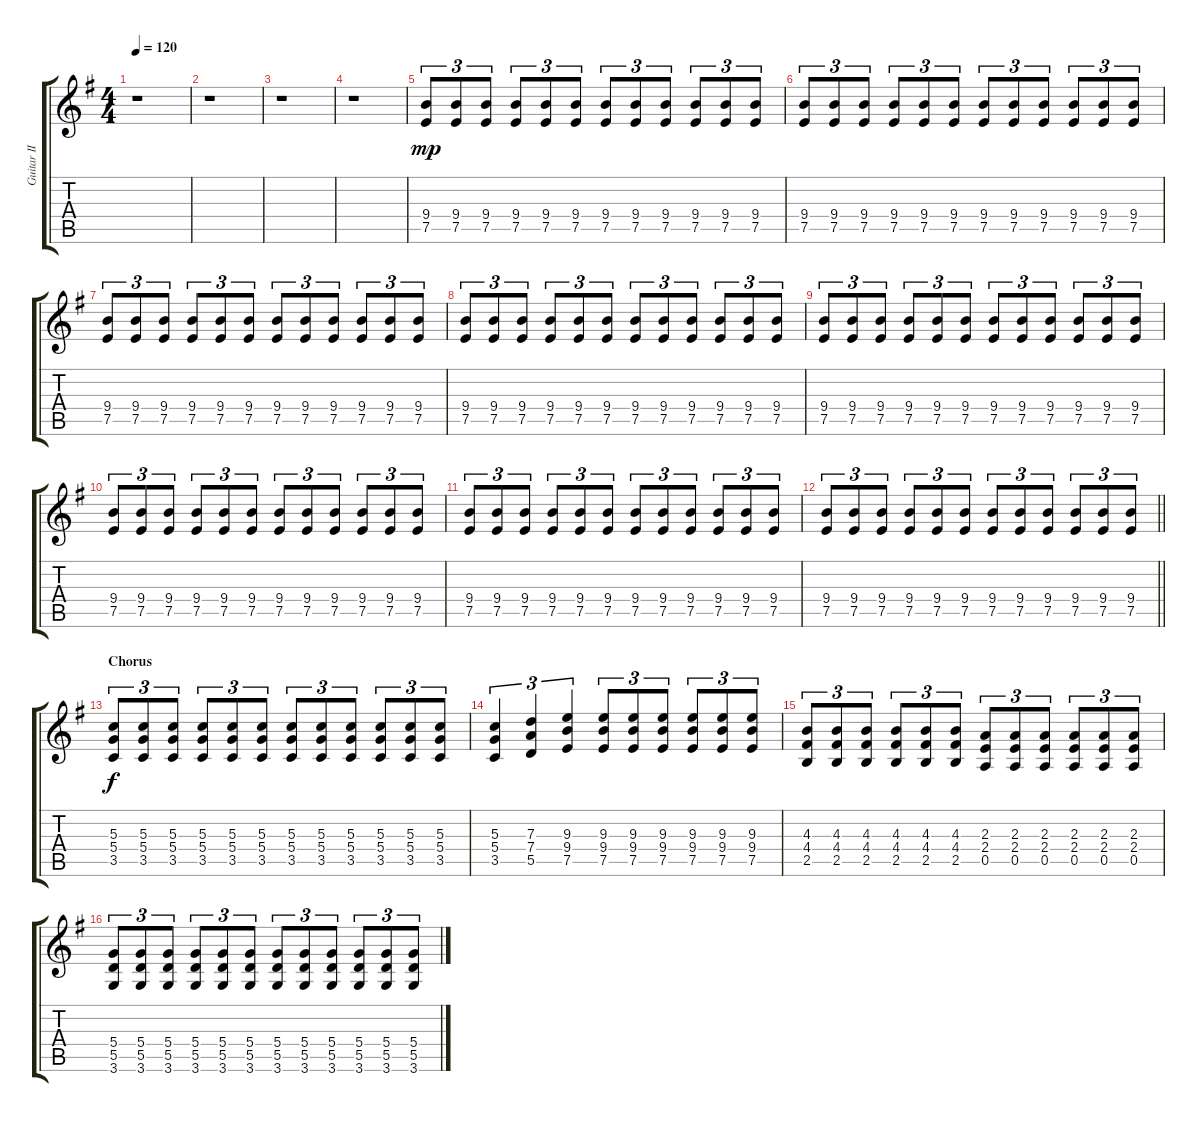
\track ("Guitar II" "Guitar II") {instrument distortionguitar}
\staff {score tabs}
\tuning (E4 B3 G3 D3 A2 E2) {hide}
\ts (4 4)
\tempo 120
\clef g2
\ks eminor
r.1{dy f} |
r.1 |
r.1 |
r.1 |
(9.4 7.5).8{tu (3 2) dy mp volume 12} (9.4 7.5).8{tu (3 2)} (9.4 7.5).8{tu (3 2)} (9.4 7.5).8{tu (3 2)} (9.4 7.5).8{tu (3 2)} (9.4 7.5).8{tu (3 2)} (9.4 7.5).8{tu (3 2)} (9.4 7.5).8{tu (3 2)} (9.4 7.5).8{tu (3 2)} (9.4 7.5).8{tu (3 2)} (9.4 7.5).8{tu (3 2)} (9.4 7.5).8{tu (3 2)} |
(9.4 7.5).8{tu (3 2)} (9.4 7.5).8{tu (3 2)} (9.4 7.5).8{tu (3 2)} (9.4 7.5).8{tu (3 2)} (9.4 7.5).8{tu (3 2)} (9.4 7.5).8{tu (3 2)} (9.4 7.5).8{tu (3 2)} (9.4 7.5).8{tu (3 2)} (9.4 7.5).8{tu (3 2)} (9.4 7.5).8{tu (3 2)} (9.4 7.5).8{tu (3 2)} (9.4 7.5).8{tu (3 2)} |
(9.4 7.5).8{tu (3 2)} (9.4 7.5).8{tu (3 2)} (9.4 7.5).8{tu (3 2)} (9.4 7.5).8{tu (3 2)} (9.4 7.5).8{tu (3 2)} (9.4 7.5).8{tu (3 2)} (9.4 7.5).8{tu (3 2)} (9.4 7.5).8{tu (3 2)} (9.4 7.5).8{tu (3 2)} (9.4 7.5).8{tu (3 2)} (9.4 7.5).8{tu (3 2)} (9.4 7.5).8{tu (3 2)} |
(9.4 7.5).8{tu (3 2)} (9.4 7.5).8{tu (3 2)} (9.4 7.5).8{tu (3 2)} (9.4 7.5).8{tu (3 2)} (9.4 7.5).8{tu (3 2)} (9.4 7.5).8{tu (3 2)} (9.4 7.5).8{tu (3 2)} (9.4 7.5).8{tu (3 2)} (9.4 7.5).8{tu (3 2)} (9.4 7.5).8{tu (3 2)} (9.4 7.5).8{tu (3 2)} (9.4 7.5).8{tu (3 2)} |
(9.4 7.5).8{tu (3 2)} (9.4 7.5).8{tu (3 2)} (9.4 7.5).8{tu (3 2)} (9.4 7.5).8{tu (3 2)} (9.4 7.5).8{tu (3 2)} (9.4 7.5).8{tu (3 2)} (9.4 7.5).8{tu (3 2)} (9.4 7.5).8{tu (3 2)} (9.4 7.5).8{tu (3 2)} (9.4 7.5).8{tu (3 2)} (9.4 7.5).8{tu (3 2)} (9.4 7.5).8{tu (3 2)} |
(9.4 7.5).8{tu (3 2)} (9.4 7.5).8{tu (3 2)} (9.4 7.5).8{tu (3 2)} (9.4 7.5).8{tu (3 2)} (9.4 7.5).8{tu (3 2)} (9.4 7.5).8{tu (3 2)} (9.4 7.5).8{tu (3 2)} (9.4 7.5).8{tu (3 2)} (9.4 7.5).8{tu (3 2)} (9.4 7.5).8{tu (3 2)} (9.4 7.5).8{tu (3 2)} (9.4 7.5).8{tu (3 2)} |
(9.4 7.5).8{tu (3 2)} (9.4 7.5).8{tu (3 2)} (9.4 7.5).8{tu (3 2)} (9.4 7.5).8{tu (3 2)} (9.4 7.5).8{tu (3 2)} (9.4 7.5).8{tu (3 2)} (9.4 7.5).8{tu (3 2)} (9.4 7.5).8{tu (3 2)} (9.4 7.5).8{tu (3 2)} (9.4 7.5).8{tu (3 2)} (9.4 7.5).8{tu (3 2)} (9.4 7.5).8{tu (3 2)} |
\barLineRight lightlight
(9.4 7.5).8{tu (3 2)} (9.4 7.5).8{tu (3 2)} (9.4 7.5).8{tu (3 2)} (9.4 7.5).8{tu (3 2)} (9.4 7.5).8{tu (3 2)} (9.4 7.5).8{tu (3 2)} (9.4 7.5).8{tu (3 2)} (9.4 7.5).8{tu (3 2)} (9.4 7.5).8{tu (3 2)} (9.4 7.5).8{tu (3 2)} (9.4 7.5).8{tu (3 2)} (9.4 7.5).8{tu (3 2)} |
\section ("" "Chorus")
(5.3 5.4 3.5).8{tu (3 2) dy f} (5.3 5.4 3.5).8{tu (3 2)} (5.3 5.4 3.5).8{tu (3 2)} (5.3 5.4 3.5).8{tu (3 2)} (5.3 5.4 3.5).8{tu (3 2)} (5.3 5.4 3.5).8{tu (3 2)} (5.3 5.4 3.5).8{tu (3 2)} (5.3 5.4 3.5).8{tu (3 2)} (5.3 5.4 3.5).8{tu (3 2)} (5.3 5.4 3.5).8{tu (3 2)} (5.3 5.4 3.5).8{tu (3 2)} (5.3 5.4 3.5).8{tu (3 2)} |
(5.3 5.4 3.5).4{tu (3 2)} (7.3 7.4 5.5).4{tu (3 2)} (9.3 9.4 7.5).4{tu (3 2)} (9.3 9.4 7.5).8{tu (3 2)} (9.3 9.4 7.5).8{tu (3 2)} (9.3 9.4 7.5).8{tu (3 2)} (9.3 9.4 7.5).8{tu (3 2)} (9.3 9.4 7.5).8{tu (3 2)} (9.3 9.4 7.5).8{tu (3 2)} |
(4.3 4.4 2.5).8{tu (3 2)} (4.3 4.4 2.5).8{tu (3 2)} (4.3 4.4 2.5).8{tu (3 2)} (4.3 4.4 2.5).8{tu (3 2)} (4.3 4.4 2.5).8{tu (3 2)} (4.3 4.4 2.5).8{tu (3 2)} (2.3 2.4 0.5).8{tu (3 2)} (2.3 2.4 0.5).8{tu (3 2)} (2.3 2.4 0.5).8{tu (3 2)} (2.3 2.4 0.5).8{tu (3 2)} (2.3 2.4 0.5).8{tu (3 2)} (2.3 2.4 0.5).8{tu (3 2)} |
(5.4 5.5 3.6).8{tu (3 2)} (5.4 5.5 3.6).8{tu (3 2)} (5.4 5.5 3.6).8{tu (3 2)} (5.4 5.5 3.6).8{tu (3 2)} (5.4 5.5 3.6).8{tu (3 2)} (5.4 5.5 3.6).8{tu (3 2)} (5.4 5.5 3.6).8{tu (3 2)} (5.4 5.5 3.6).8{tu (3 2)} (5.4 5.5 3.6).8{tu (3 2)} (5.4 5.5 3.6).8{tu (3 2)} (5.4 5.5 3.6).8{tu (3 2)} (5.4 5.5 3.6).8{tu (3 2)}
